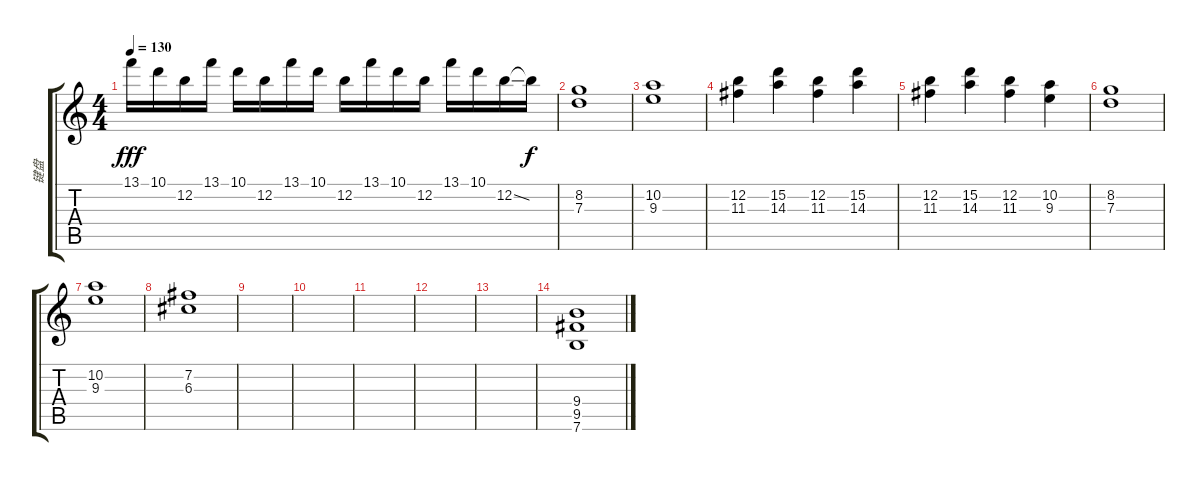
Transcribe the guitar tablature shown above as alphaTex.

\track ("键盘" "键盘") {instrument overdrivenguitar}
\staff {score tabs}
\tuning (E4 B3 G3 D3 A2 E2) {hide}
\ts (4 4)
\tempo 130
\clef g2
\ks c
13.1.16{dy fff} 10.1.16 12.2.16 13.1.16 10.1.16 12.2.16 13.1.16 10.1.16 12.2.16 13.1.16 10.1.16 12.2.16 13.1.16 10.1.16 12.2{ss}.16 12.2{t}.16{dy f} |
(8.2 7.3).1 |
(10.2 9.3).1 |
(12.2 11.3).4 (15.2 14.3).4 (12.2 11.3).4 (15.2 14.3).4 |
(12.2 11.3).4 (15.2 14.3).4 (12.2 11.3).4 (10.2 9.3).4 |
(8.2 7.3).1 |
(10.2 9.3).1 |
(7.2 6.3).1 |
|
|
|
|
|
(9.4 9.5 7.6).1
